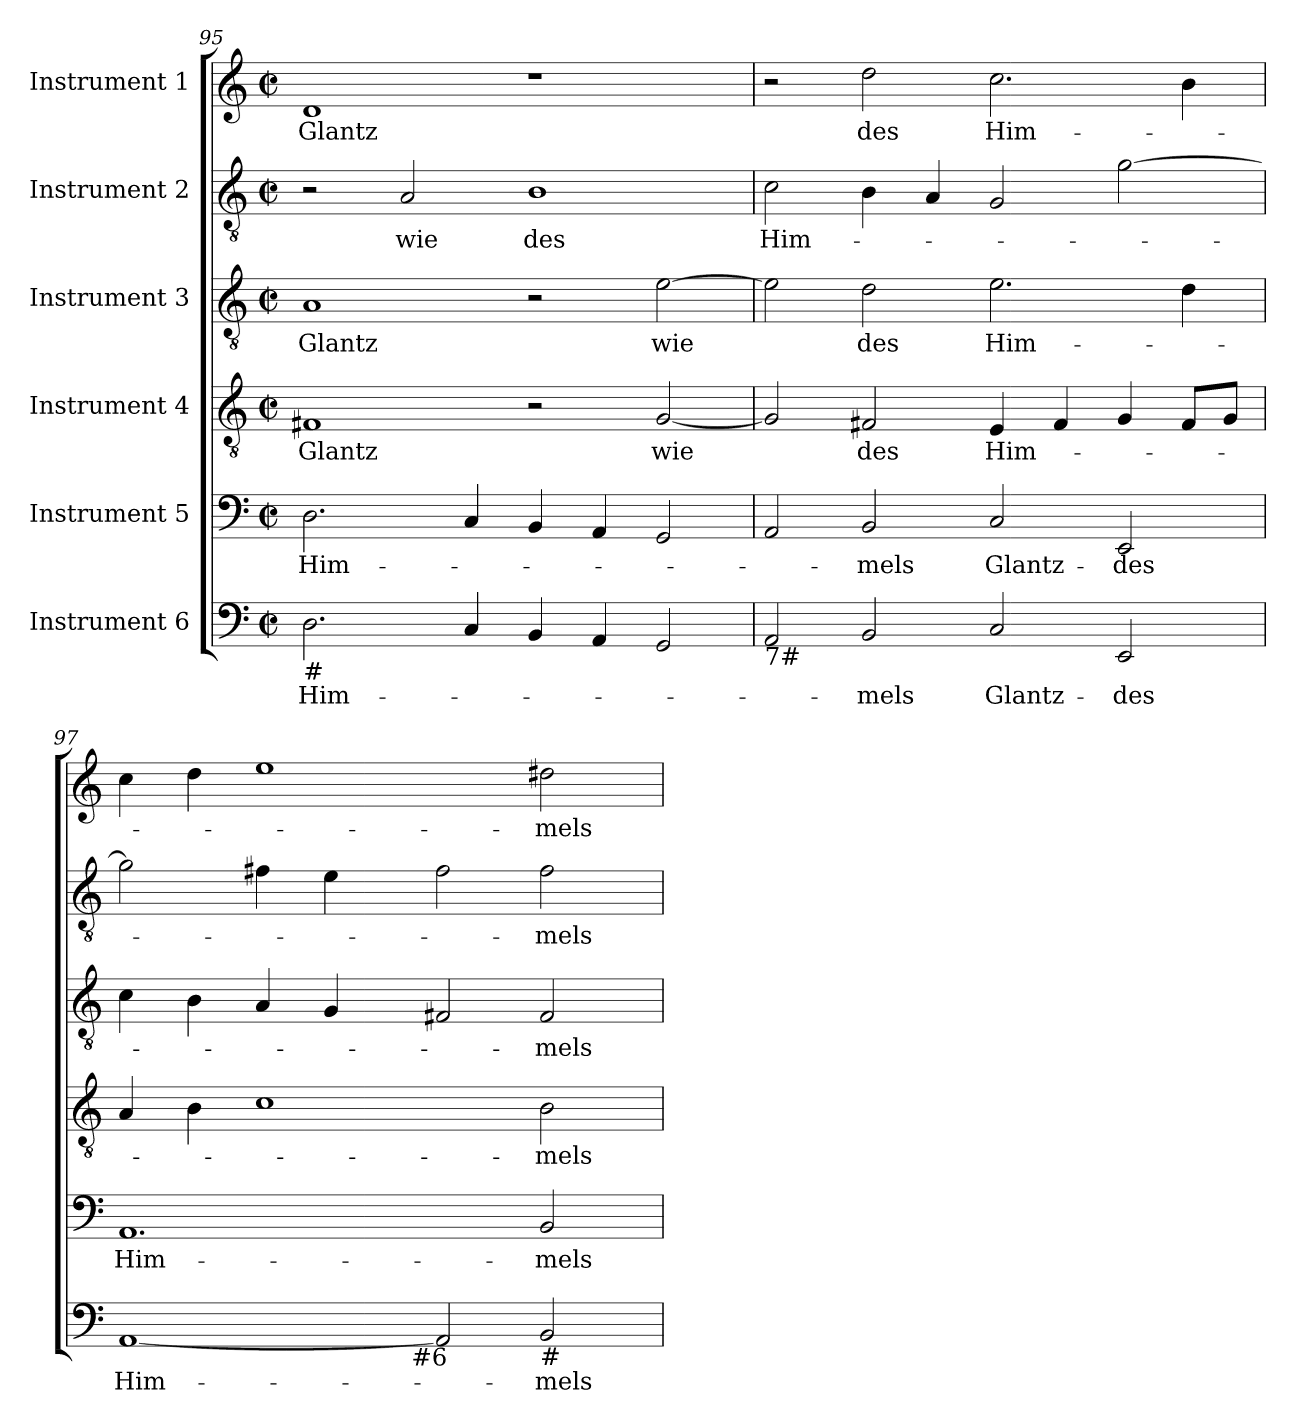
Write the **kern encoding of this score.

**kern	**text	**kern	**text	**kern	**text	**kern	**text	**kern	**text	**kern	**text
*part6	*part6	*part5	*part5	*part4	*part4	*part3	*part3	*part2	*part2	*part1	*part1
*staff6	*staff6	*staff5	*staff5	*staff4	*staff4	*staff3	*staff3	*staff2	*staff2	*staff1	*staff1
*I"Instrument 6	*	*I"Instrument 5	*	*I"Instrument 4	*	*I"Instrument 3	*	*I"Instrument 2	*	*I"Instrument 1	*
*clefF4	*	*clefF4	*	*clefGv2	*	*clefGv2	*	*clefGv2	*	*clefG2	*
*M2/2	*	*M2/2	*	*M2/2	*	*M2/2	*	*M2/2	*	*M2/2	*
*met(c|)	*	*met(c|)	*	*met(c|)	*	*met(c|)	*	*met(c|)	*	*met(c|)	*
=95	=95	=95	=95	=95	=95	=95	=95	=95	=95	=95	=95
!LO:TX:b:t=#	!	!	!	!	!	!	!	!	!	!	!
!	!LO:LY:a:cj	!	!LO:LY:b:cj	!	!LO:LY:b:cj	!	!LO:LY:b:cj	!	!	!	!LO:LY:b:cj
2.D\	Him-	2.D\	Him-	1F#X	Glantz	1A	Glantz	2r	.	1d	Glantz
!	!	!	!	!	!	!	!	!	!LO:LY:b:cj	!	!
.	.	.	.	.	.	.	.	2A/	wie	.	.
4C/	.	4C/	.	.	.	.	.	.	.	.	.
!	!	!	!	!	!	!	!	!	!LO:LY:b:cj	!	!
4BB/	.	4BB/	.	2r	.	2r	.	1B	des	1r	.
4AA/	.	4AA/	.	.	.	.	.	.	.	.	.
!	!	!	!	!	!LO:LY:b:cj	!	!LO:LY:b:cj	!	!	!	!
2GG</	.	2GG/	.	[<2G/	wie	[>2e\	wie	.	.	.	.
=96	=96	=96	=96	=96	=96	=96	=96	=96	=96	=96	=96
!LO:TX:b:t=7#	!	!	!	!	!	!	!	!	!	!	!
!	!	!	!	!	!	!	!	!	!LO:LY:b:cj	!	!
2AA/	.	2AA/	.	2G/]	.	2e\]	.	2c\	Him-	2r	.
!	!LO:LY:a:cj	!	!LO:LY:b:cj	!	!LO:LY:b:cj	!	!LO:LY:b:cj	!	!	!	!LO:LY:b:cj
2BB</	-mels	2BB/	-mels	2F#X/	des	2d\	des	4B\	.	2dd\	des
.	.	.	.	.	.	.	.	4A/	.	.	.
!	!LO:LY:a:cj	!	!LO:LY:b:cj	!	!LO:LY:b:cj	!	!LO:LY:b:cj	!	!	!	!LO:LY:b:cj
2C/	Glantz-	2C/	Glantz-	4E/	Him-	2.e\	Him-	2G/	.	2.cc\	Him-
.	.	.	.	4F#/	.	.	.	.	.	.	.
!	!LO:LY:a:cj	!	!LO:LY:b:cj	!	!	!	!	!	!	!	!
2EE/	-des	2EE/	-des	4G/	.	.	.	[>2g\	.	.	.
.	.	.	.	8F#/L	.	4d\	.	.	.	4b\	.
.	.	.	.	8G/J	.	.	.	.	.	.	.
!!LO:LB:g=z
=97	=97	=97	=97	=97	=97	=97	=97	=97	=97	=97	=97
!LO:TX:b:t=7#65	!	!	!	!	!	!	!	!	!	!	!
!	!LO:LY:a:cj	!	!LO:LY:b:cj	!	!	!	!	!	!	!	!
*^	*	*	*	*	*	*	*	*	*	*	*
[<1AA	2ryy	Him-	1.AA	Him-	4A/	.	4c\	.	2g\]	.	4cc\	.
.	.	.	.	.	4B\	.	4B\	.	.	.	4dd\	.
.	4ryy	.	.	.	1c	.	4A/	.	4f#X\	.	1ee	.
.	8ryy	.	.	.	.	.	4G/	.	4e\	.	.	.
.	16ryy	.	.	.	.	.	.	.	.	.	.	.
.	64ryy	.	.	.	.	.	.	.	.	.	.	.
!	!LO:TX:b:t=#6	!	!	!	!	!	!	!	!	!	!	!
.	1ryy	.	.	.	.	.	.	.	.	.	.	.
2AA/]	.	.	.	.	.	.	2F#X/	.	2f#\	.	.	.
!LO:TX:b:t=#	!	!	!	!	!	!	!	!	!	!	!	!
!	!	!LO:LY:a:cj	!	!LO:LY:b:cj	!	!LO:LY:b:cj	!	!LO:LY:b:cj	!	!LO:LY:b:cj	!	!LO:LY:b:cj
2BB/	.	-mels	2BB/	-mels	2B\	-mels	2F#/	-mels	2f#\	-mels	2dd#X\	-mels
.	32.ryy	.	.	.	.	.	.	.	.	.	.	.
*v	*v	*	*	*	*	*	*	*	*	*	*	*
=	=	=	=	=	=	=	=	=	=	=	=
*-	*-	*-	*-	*-	*-	*-	*-	*-	*-	*-	*-
